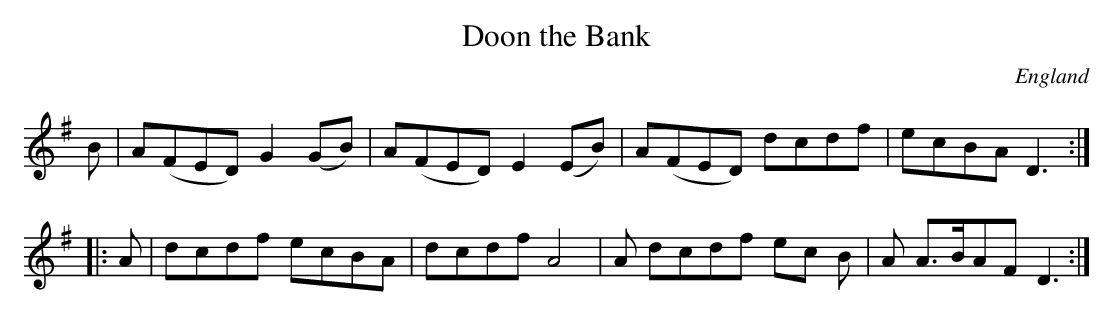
X:1
T:Doon the Bank
L:1/8
O:England
K:G
B|\
A(FED) G2(GB) | A(FED) E2(EB) | A(FED) dcdf | ecBA D3 ::
A|\
dcdf ecBA | dcdf A4 | A dcdf ec B | A A>BAF D3 :|
